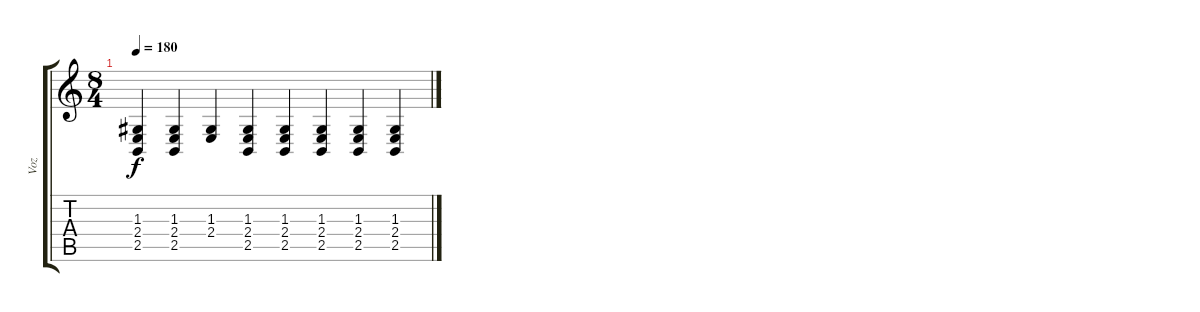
\track ("Voz" "Voz") {instrument choiraahs}
\staff {score tabs}
\tuning (E4 B3 G3 D3 A2 E2) {hide}
\ts (8 4)
\tempo 180
\clef g2
\ks c
(1.3 2.4 2.5).4{dy f} (1.3 2.4 2.5).4 (1.3 2.4).4 (1.3 2.4 2.5).4 (1.3 2.4 2.5).4 (1.3 2.4 2.5).4 (1.3 2.4 2.5).4 (1.3 2.4 2.5).4
